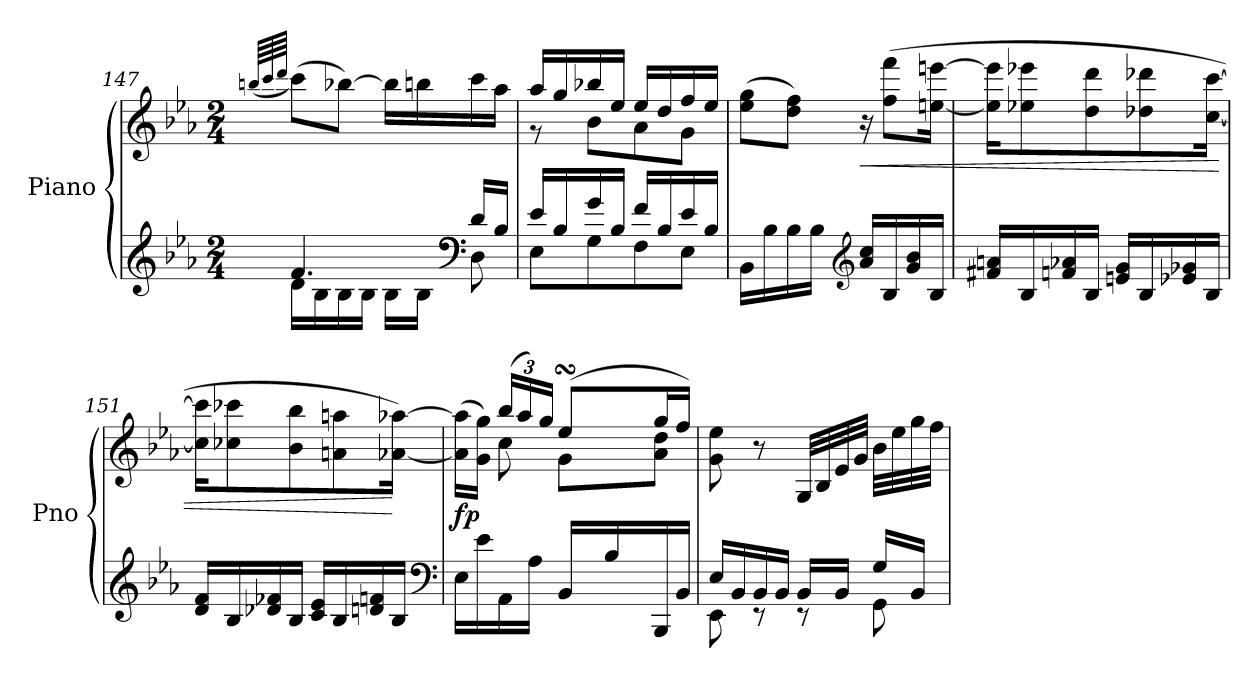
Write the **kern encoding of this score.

**kern	**kern	**dynam
*part1	*part1	*part1
*staff2	*staff1	*staff1/2
*I"Piano	*	*
*I'Pno	*	*
!!LO:LB:g=z
*clefG2	*clefG2	*
*k[b-e-a-]	*k[b-e-a-]	*
*E-:	*E-:	*
*M2/4	*M2/4	*
=147	=147	=147
.	(64qbbn/LLLL	.
.	64qccc/	.
.	64qddd/JJJJ	.
*^	*	*
4.f/	16d\LL	(8ccc\L)	.
.	16B-\	.	.
.	16B-\	[8bb-X\J)	.
.	16B-\JJ	.	.
.	16B-\LL	16bb-\LL]	.
.	16B-\JJ	16bbn\	.
*clefF4	*	*	*
16d/LL	8D\	16ccc\	.
16B-/JJ	.	16aa-\JJ	.
=148	=148	=148	=148
*	*	*^	*
16e-/LL	8E-\L	16aa-/LL	8rg	.
16B-/	.	16gg/	.	.
16g/	8G\	16bb-X/	8b-\L	.
16B-/JJ	.	16ee-/JJ	.	.
16f/LL	8F\	16ee-/LL	8a-\	.
16B-/	.	16dd/	.	.
16e-/	8E-\J	16ff/	8g\J	.
16B-/JJ	.	16ee-/JJ	.	.
*v	*v	*	*	*
*	*v	*v	*
=149	=149	=149
16BB-\LL	(8ee-\ 8gg\L	.
16B-\	.	.
16B-\	8dd\ 8ff\J)	.
16B-\JJ	.	.
*clefG2	*	*
!	!	!LO:HP:b
16a-/ 16cc/LL	16r	<
16B-/	(8ff\ 8fff\L	.
16g/ 16b-/	.	.
16B-/JJ	[16een\ [16eeen\Jk	.
=150	=150	=150
16f#X/ 16an/LL	16ee\] 16eee\]KL	.
16B-/	8ee-X\ 8eee-X\	.
16fn/ 16a-X/	.	.
16B-/JJ	8dd\ 8ddd\	.
16en/ 16g/LL	.	.
16B-/	8dd-X\ 8ddd-X\	.
16e-X/ 16g-X/	.	.
16B-/JJ	[16cc\ [16ccc\Jk	.
!!LO:LB:g=z
=151	=151	=151
16d/ 16f/LL	16cc\] 16ccc\]KL	.
16B-/	8cc-X\ 8ccc-X\	.
16d-X/ 16f-X/	.	.
16B-/JJ	8b-\ 8bb-\	.
16c/ 16e-/LL	.	.
16B-/	8an\ 8aan\	.
16dn/ 16fn/	.	.
16B-/JJ	[16a-X\ [16aa-X\Jk)	[
*clefF4	*	*
=152	=152	=152
*	*^	*
*	*	*^	*
*	*	*	*^	*
!	!	!	!	!	!LO:DY:b
16E-\LL	(16a-\] 16aa-\]LL	4ryy	4ryy	8ryy	fp
16e-\	16g\ 16gg\JJ)	.	.	.	.
*	*Xbrackettup	*	*	*	*
16AA-\	(24bb-/LL	.	.	8cc\	.
.	24aa-/)	.	.	.	.
16A-\JJ	.	.	.	.	.
.	24gg/JJ	.	.	.	.
*	*	*	*Xtuplet	*	*
16BB-/LL	(8ee-sSSs/L	8g\L	40ee-yy	4ryy	.
.	.	.	40ffyy	.	.
.	.	.	40ee-yy	.	.
16B-/	.	.	.	.	.
.	.	.	40ddyy	.	.
.	.	.	40ee-yy	.	.
16BBB-/	16gg/L	8a-\ 8dd\J	8ryy	.	.
16BB-/JJ	16ff/JJ)	.	.	.	.
*	*v	*v	*v	*v	*
=153	=153	=153
*^	*	*
16E-/LL	8EE-\	8g\ 8ee-\	.
16BB-/	.	.	.
16BB-/	8rEE	8r	.
16BB-/JJ	.	.	.
16BB-/LL	8rEE	32G/LLL	.
.	.	32B-/	.
16BB-/JJ	.	32e-/	.
.	.	32g/JJJ	.
!	!	!	!LO:DY:a=2
!	!	!	!LO:DY:n=1:b=2
16G/LL	8GG\	32b-\LLL	sf sf
.	.	32ee-\	.
16BB-/JJ	.	32gg\	.
.	.	32ff\JJJ	.
*v	*v	*	*
=	=	=
*-	*-	*-
